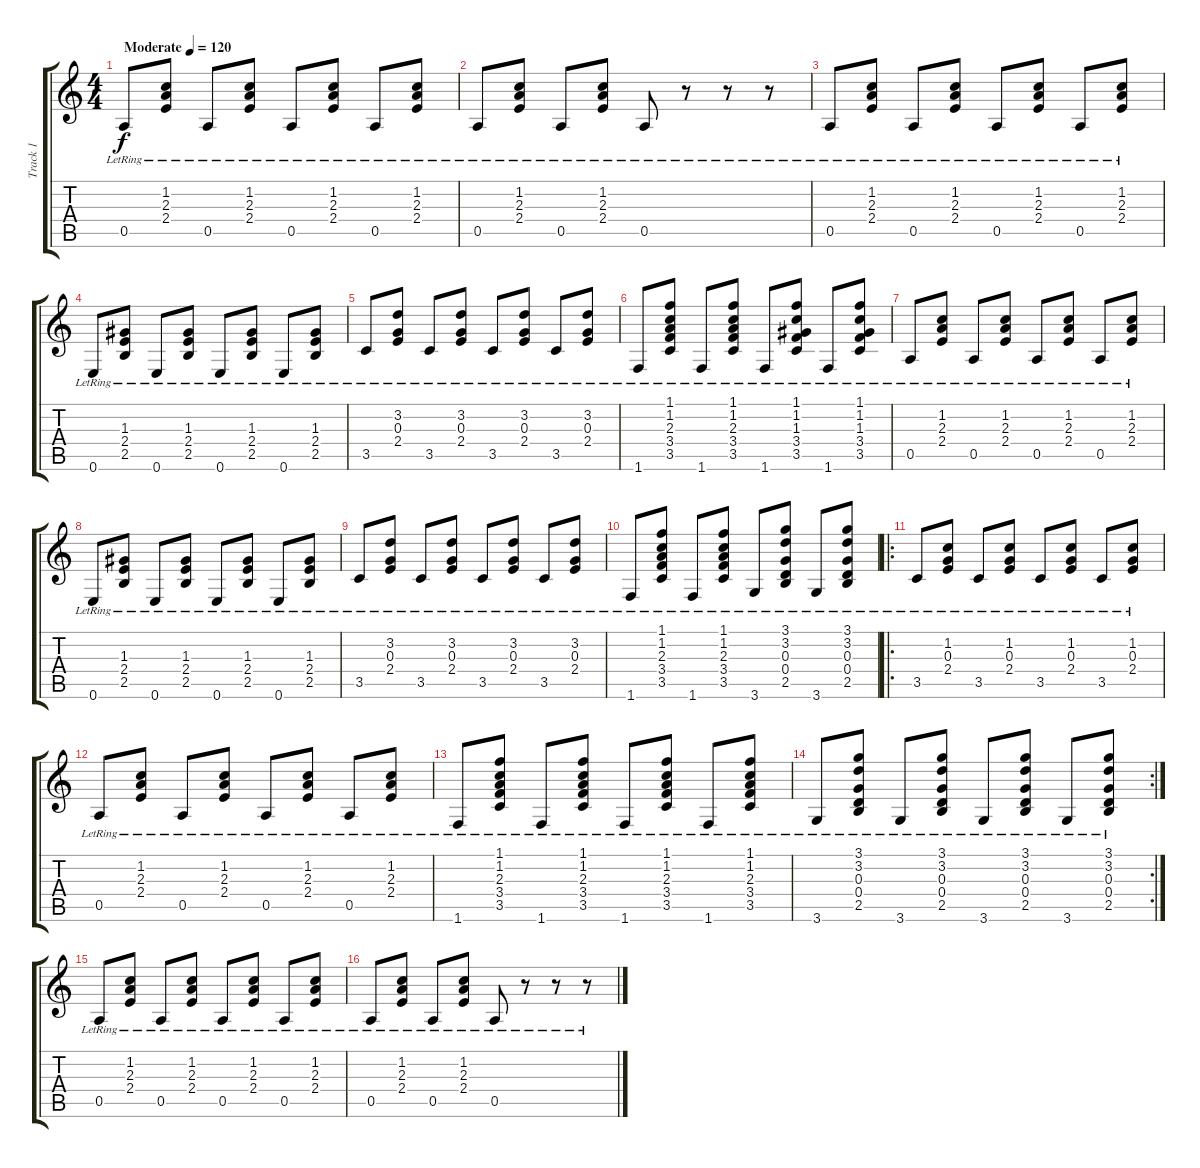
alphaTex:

\track ("Track 1" "Track 1") {instrument acousticguitarsteel}
\staff {score tabs}
\tuning (E4 B3 G3 D3 A2 E2) {hide}
\ts (4 4)
\tempo (120 "Moderate")
\clef g2
\ks c
0.5{lr}.8{dy f instrument acousticguitarsteel} (1.2{lr} 2.3{lr} 2.4{lr}).8 0.5{lr}.8 (1.2{lr} 2.3{lr} 2.4{lr}).8 0.5{lr}.8 (1.2{lr} 2.3{lr} 2.4{lr}).8 0.5{lr}.8 (1.2{lr} 2.3{lr} 2.4{lr}).8 |
0.5{lr}.8 (1.2{lr} 2.3{lr} 2.4{lr}).8 0.5{lr}.8 (1.2{lr} 2.3{lr} 2.4{lr}).8 0.5{lr}.8 r.8 r.8 r.8 |
0.5{lr}.8 (1.2{lr} 2.3{lr} 2.4{lr}).8 0.5{lr}.8 (1.2{lr} 2.3{lr} 2.4{lr}).8 0.5{lr}.8 (1.2{lr} 2.3{lr} 2.4{lr}).8 0.5{lr}.8 (1.2{lr} 2.3{lr} 2.4{lr}).8 |
0.6{lr}.8 (1.3{lr} 2.4{lr} 2.5{lr}).8 0.6{lr}.8 (1.3{lr} 2.4{lr} 2.5{lr}).8 0.6{lr}.8 (1.3{lr} 2.4{lr} 2.5{lr}).8 0.6{lr}.8 (1.3{lr} 2.4{lr} 2.5{lr}).8 |
3.5{lr}.8 (3.2{lr} 0.3{lr} 2.4{lr}).8 3.5{lr}.8 (3.2{lr} 0.3{lr} 2.4{lr}).8 3.5{lr}.8 (3.2{lr} 0.3{lr} 2.4{lr}).8 3.5{lr}.8 (3.2{lr} 0.3{lr} 2.4{lr}).8 |
1.6{lr}.8 (1.1{lr} 1.2{lr} 2.3{lr} 3.4{lr} 3.5{lr}).8 1.6{lr}.8 (1.1{lr} 1.2{lr} 2.3{lr} 3.4{lr} 3.5{lr}).8 1.6{lr}.8 (1.1{lr} 1.2{lr} 1.3{lr} 3.4{lr} 3.5{lr}).8 1.6{lr}.8 (1.1{lr} 1.2{lr} 1.3{lr} 3.4{lr} 3.5{lr}).8 |
0.5{lr}.8 (1.2{lr} 2.3{lr} 2.4{lr}).8 0.5{lr}.8 (1.2{lr} 2.3{lr} 2.4{lr}).8 0.5{lr}.8 (1.2{lr} 2.3{lr} 2.4{lr}).8 0.5{lr}.8 (1.2{lr} 2.3{lr} 2.4{lr}).8 |
0.6{lr}.8 (1.3{lr} 2.4{lr} 2.5{lr}).8 0.6{lr}.8 (1.3{lr} 2.4{lr} 2.5{lr}).8 0.6{lr}.8 (1.3{lr} 2.4{lr} 2.5{lr}).8 0.6{lr}.8 (1.3{lr} 2.4{lr} 2.5{lr}).8 |
3.5{lr}.8 (3.2{lr} 0.3{lr} 2.4{lr}).8 3.5{lr}.8 (3.2{lr} 0.3{lr} 2.4{lr}).8 3.5{lr}.8 (3.2{lr} 0.3{lr} 2.4{lr}).8 3.5{lr}.8 (3.2{lr} 0.3{lr} 2.4{lr}).8 |
1.6{lr}.8 (1.1{lr} 1.2{lr} 2.3{lr} 3.4{lr} 3.5{lr}).8 1.6{lr}.8 (1.1{lr} 1.2{lr} 2.3{lr} 3.4{lr} 3.5{lr}).8 3.6{lr}.8 (3.1{lr} 3.2{lr} 0.3{lr} 0.4{lr} 2.5{lr}).8 3.6{lr}.8 (3.1{lr} 3.2{lr} 0.3{lr} 0.4{lr} 2.5{lr}).8 |
\ro
3.5{lr}.8 (1.2{lr} 0.3{lr} 2.4{lr}).8 3.5{lr}.8 (1.2{lr} 0.3{lr} 2.4{lr}).8 3.5{lr}.8 (1.2{lr} 0.3{lr} 2.4{lr}).8 3.5{lr}.8 (1.2{lr} 0.3{lr} 2.4{lr}).8 |
0.5{lr}.8 (1.2{lr} 2.3{lr} 2.4{lr}).8 0.5{lr}.8 (1.2{lr} 2.3{lr} 2.4{lr}).8 0.5{lr}.8 (1.2{lr} 2.3{lr} 2.4{lr}).8 0.5{lr}.8 (1.2{lr} 2.3{lr} 2.4{lr}).8 |
1.6{lr}.8 (1.1{lr} 1.2{lr} 2.3{lr} 3.4{lr} 3.5{lr}).8 1.6{lr}.8 (1.1{lr} 1.2{lr} 2.3{lr} 3.4{lr} 3.5{lr}).8 1.6{lr}.8 (1.1{lr} 1.2{lr} 2.3{lr} 3.4{lr} 3.5{lr}).8 1.6{lr}.8 (1.1{lr} 1.2{lr} 2.3{lr} 3.4{lr} 3.5{lr}).8 |
\rc 2
3.6{lr}.8 (3.1{lr} 3.2{lr} 0.3{lr} 0.4{lr} 2.5{lr}).8 3.6{lr}.8 (3.1{lr} 3.2{lr} 0.3{lr} 0.4{lr} 2.5{lr}).8 3.6{lr}.8 (3.1{lr} 3.2{lr} 0.3{lr} 0.4{lr} 2.5{lr}).8 3.6{lr}.8 (3.1{lr} 3.2{lr} 0.3{lr} 0.4{lr} 2.5{lr}).8 |
0.5{lr}.8 (1.2{lr} 2.3{lr} 2.4{lr}).8 0.5{lr}.8 (1.2{lr} 2.3{lr} 2.4{lr}).8 0.5{lr}.8 (1.2{lr} 2.3{lr} 2.4{lr}).8 0.5{lr}.8 (1.2{lr} 2.3{lr} 2.4{lr}).8 |
0.5{lr}.8 (1.2{lr} 2.3{lr} 2.4{lr}).8 0.5{lr}.8 (1.2{lr} 2.3{lr} 2.4{lr}).8 0.5{lr}.8 r.8 r.8 r.8
